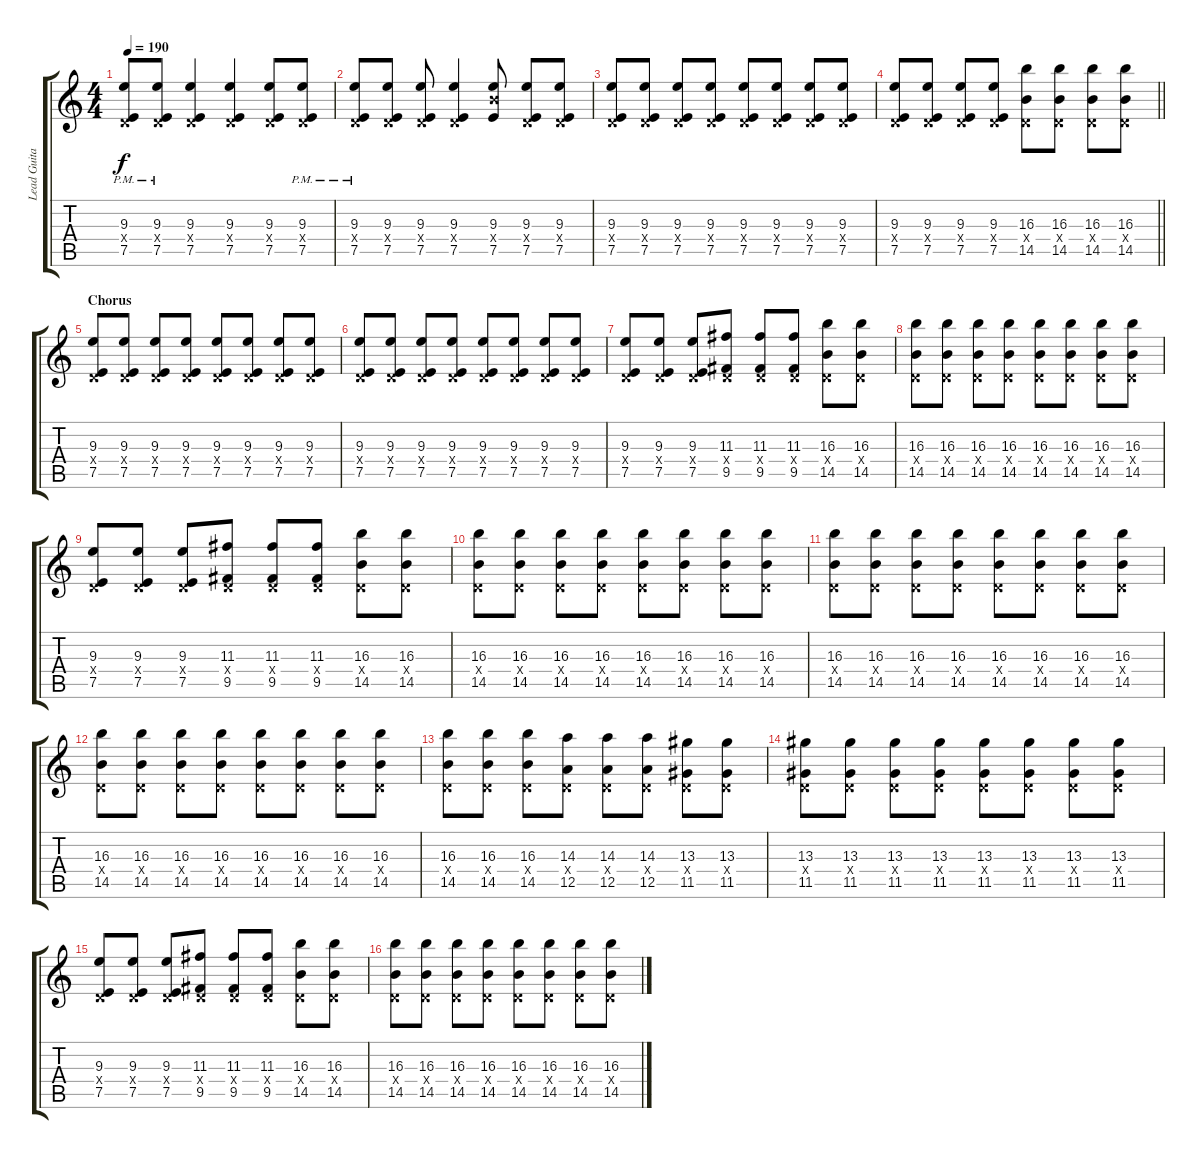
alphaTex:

\track ("Lead Guitar" "Lead Guita") {instrument overdrivenguitar}
\staff {score tabs}
\tuning (E4 B3 G3 D3 A2 E2) {hide}
\ts (4 4)
\tempo 190
\clef g2
\ks c
(9.3{pm} 0.4{x} 7.5{pm}).8{dy f} (9.3{pm} 0.4{x} 7.5{pm}).8 (9.3 0.4{x} 7.5).4 (9.3 0.4{x} 7.5).4 (9.3 0.4{x} 7.5).8 (9.3{pm} 0.4{x} 7.5{pm}).8 |
(9.3{pm} 0.4{x} 7.5{pm}).8 (9.3 0.4{x} 7.5).8 (9.3 0.4{x} 7.5).8 (9.3 0.4{x} 7.5).4 (9.3 9.4{x} 7.5).8 (9.3 0.4{x} 7.5).8 (9.3 0.4{x} 7.5).8 |
(9.3 0.4{x} 7.5).8 (9.3 0.4{x} 7.5).8 (9.3 0.4{x} 7.5).8 (9.3 0.4{x} 7.5).8 (9.3 0.4{x} 7.5).8 (9.3 0.4{x} 7.5).8 (9.3 0.4{x} 7.5).8 (9.3 0.4{x} 7.5).8 |
\barLineRight lightlight
(9.3 0.4{x} 7.5).8 (9.3 0.4{x} 7.5).8 (9.3 0.4{x} 7.5).8 (9.3 0.4{x} 7.5).8 (16.3 0.4{x} 14.5).8 (16.3 0.4{x} 14.5).8 (16.3 0.4{x} 14.5).8 (16.3 0.4{x} 14.5).8 |
\section ("" "Chorus")
(9.3 0.4{x} 7.5).8 (9.3 0.4{x} 7.5).8 (9.3 0.4{x} 7.5).8 (9.3 0.4{x} 7.5).8 (9.3 0.4{x} 7.5).8 (9.3 0.4{x} 7.5).8 (9.3 0.4{x} 7.5).8 (9.3 0.4{x} 7.5).8 |
(9.3 0.4{x} 7.5).8 (9.3 0.4{x} 7.5).8 (9.3 0.4{x} 7.5).8 (9.3 0.4{x} 7.5).8 (9.3 0.4{x} 7.5).8 (9.3 0.4{x} 7.5).8 (9.3 0.4{x} 7.5).8 (9.3 0.4{x} 7.5).8 |
(9.3 0.4{x} 7.5).8 (9.3 0.4{x} 7.5).8 (9.3 0.4{x} 7.5).8 (11.3 0.4{x} 9.5).8 (11.3 0.4{x} 9.5).8 (11.3 0.4{x} 9.5).8 (16.3 0.4{x} 14.5).8 (16.3 0.4{x} 14.5).8 |
(16.3 0.4{x} 14.5).8 (16.3 0.4{x} 14.5).8 (16.3 0.4{x} 14.5).8 (16.3 0.4{x} 14.5).8 (16.3 0.4{x} 14.5).8 (16.3 0.4{x} 14.5).8 (16.3 0.4{x} 14.5).8 (16.3 0.4{x} 14.5).8 |
(9.3 0.4{x} 7.5).8 (9.3 0.4{x} 7.5).8 (9.3 0.4{x} 7.5).8 (11.3 0.4{x} 9.5).8 (11.3 0.4{x} 9.5).8 (11.3 0.4{x} 9.5).8 (16.3 0.4{x} 14.5).8 (16.3 0.4{x} 14.5).8 |
(16.3 0.4{x} 14.5).8 (16.3 0.4{x} 14.5).8 (16.3 0.4{x} 14.5).8 (16.3 0.4{x} 14.5).8 (16.3 0.4{x} 14.5).8 (16.3 0.4{x} 14.5).8 (16.3 0.4{x} 14.5).8 (16.3 0.4{x} 14.5).8 |
(16.3 0.4{x} 14.5).8 (16.3 0.4{x} 14.5).8 (16.3 0.4{x} 14.5).8 (16.3 0.4{x} 14.5).8 (16.3 0.4{x} 14.5).8 (16.3 0.4{x} 14.5).8 (16.3 0.4{x} 14.5).8 (16.3 0.4{x} 14.5).8 |
(16.3 0.4{x} 14.5).8 (16.3 0.4{x} 14.5).8 (16.3 0.4{x} 14.5).8 (16.3 0.4{x} 14.5).8 (16.3 0.4{x} 14.5).8 (16.3 0.4{x} 14.5).8 (16.3 0.4{x} 14.5).8 (16.3 0.4{x} 14.5).8 |
(16.3 0.4{x} 14.5).8 (16.3 0.4{x} 14.5).8 (16.3 0.4{x} 14.5).8 (14.3 0.4{x} 12.5).8 (14.3 0.4{x} 12.5).8 (14.3 0.4{x} 12.5).8 (13.3 0.4{x} 11.5).8 (13.3 0.4{x} 11.5).8 |
(13.3 0.4{x} 11.5).8 (13.3 0.4{x} 11.5).8 (13.3 0.4{x} 11.5).8 (13.3 0.4{x} 11.5).8 (13.3 0.4{x} 11.5).8 (13.3 0.4{x} 11.5).8 (13.3 0.4{x} 11.5).8 (13.3 0.4{x} 11.5).8 |
(9.3 0.4{x} 7.5).8 (9.3 0.4{x} 7.5).8 (9.3 0.4{x} 7.5).8 (11.3 0.4{x} 9.5).8 (11.3 0.4{x} 9.5).8 (11.3 0.4{x} 9.5).8 (16.3 0.4{x} 14.5).8 (16.3 0.4{x} 14.5).8 |
(16.3 0.4{x} 14.5).8 (16.3 0.4{x} 14.5).8 (16.3 0.4{x} 14.5).8 (16.3 0.4{x} 14.5).8 (16.3 0.4{x} 14.5).8 (16.3 0.4{x} 14.5).8 (16.3 0.4{x} 14.5).8 (16.3 0.4{x} 14.5).8
